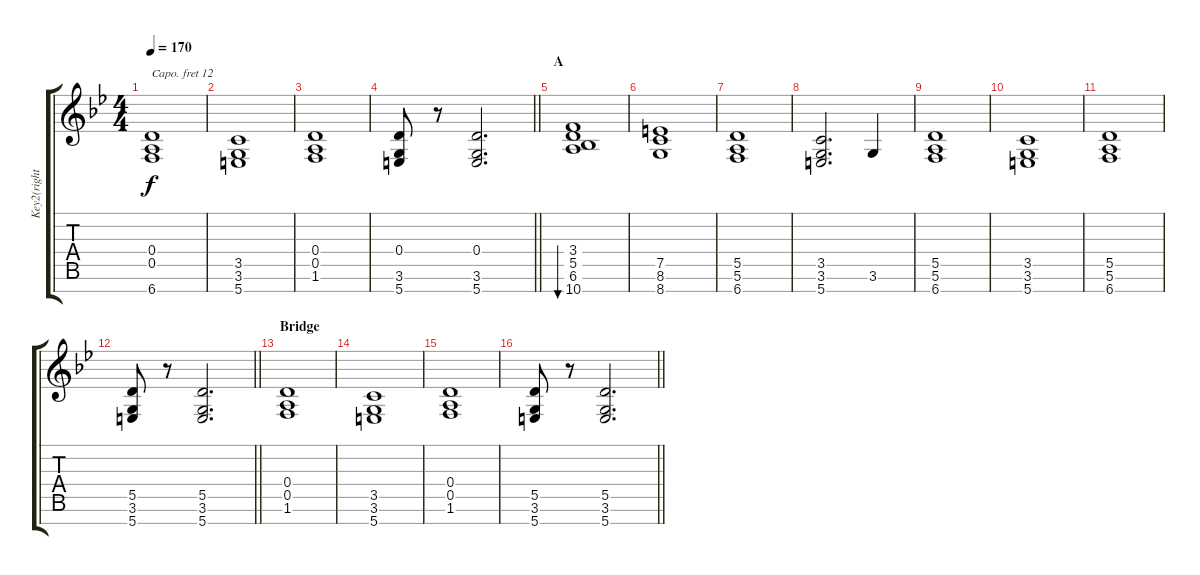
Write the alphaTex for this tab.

\track ("Key2(righthand" "Key2(right") {instrument acousticgrandpiano}
\staff {score tabs}
\capo 12
\tuning (E4 B3 G3 D3 A2 E2 B1) {hide}
\ts (4 4)
\tempo 170
\clef g2
\ks bb
(0.4 0.5 6.7).1{dy f} |
(3.5 3.6 5.7).1 |
(0.4 0.5 1.6).1 |
\barLineRight lightlight
(0.4 3.6 5.7).8 r.8 (0.4 3.6 5.7).2{d} |
\section ("" "A")
(3.4 5.5 6.6 10.7).1{bu 240} |
(7.5 8.6 8.7).1 |
(5.5 5.6 6.7).1 |
(3.5 3.6 5.7).2{d} 3.6.4 |
(5.5 5.6 6.7).1 |
(3.5 3.6 5.7).1 |
(5.5 5.6 6.7).1 |
\barLineRight lightlight
(5.5 3.6 5.7).8 r.8 (5.5 3.6 5.7).2{d} |
\section ("" "Bridge")
(0.4 0.5 1.6).1 |
(3.5 3.6 5.7).1 |
(0.4 0.5 1.6).1 |
\barLineRight lightlight
(5.5 3.6 5.7).8 r.8 (5.5 3.6 5.7).2{d}
